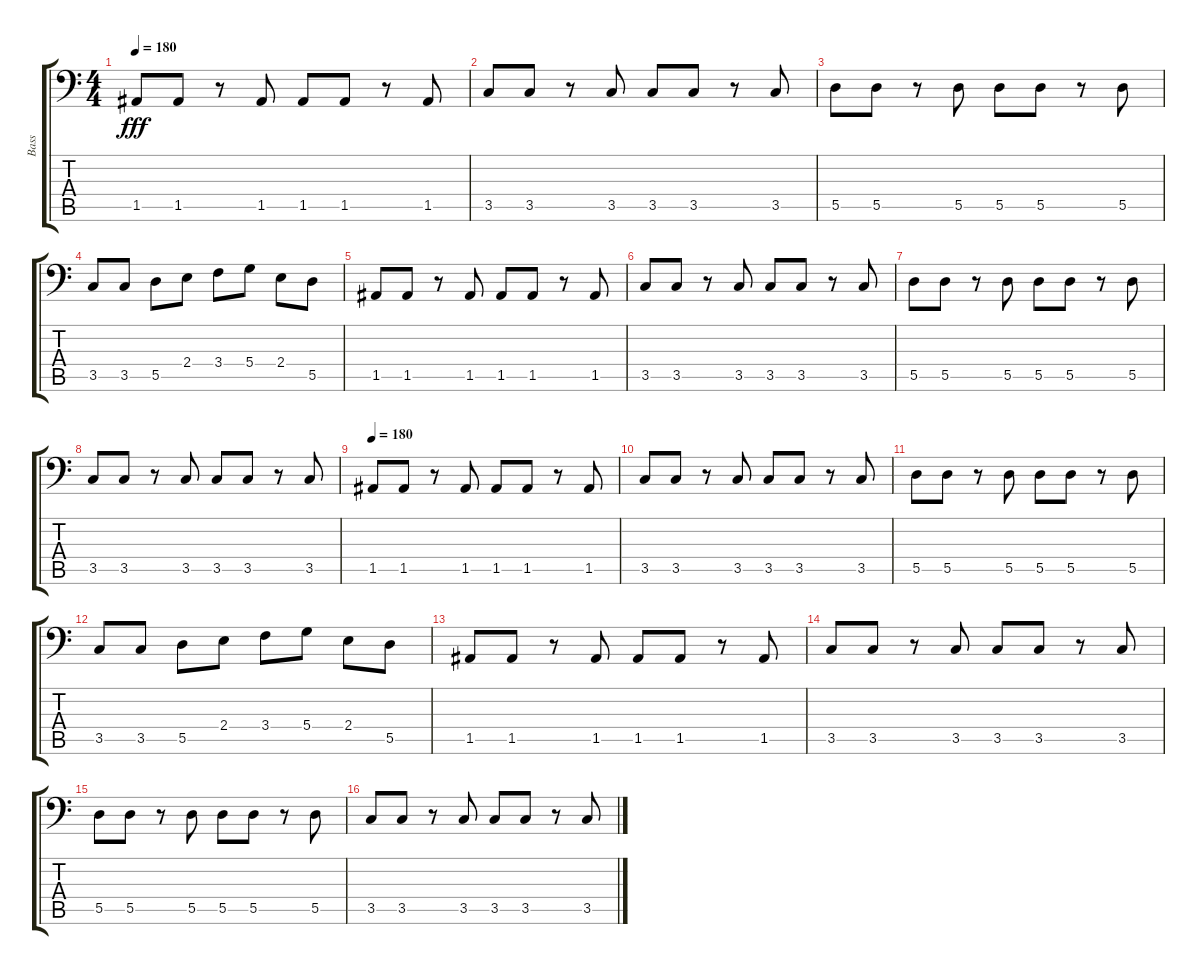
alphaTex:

\track ("Bass" "Bass") {instrument electricbassfinger}
\staff {score tabs}
\tuning (E3 B2 G2 D2 A1 E1) {hide}
\ts (4 4)
\tempo 180
\clef f4
\ks c
1.5.8{dy fff} 1.5.8 r.8 1.5.8 1.5.8 1.5.8 r.8 1.5.8 |
3.5.8 3.5.8 r.8 3.5.8 3.5.8 3.5.8 r.8 3.5.8 |
5.5.8 5.5.8 r.8 5.5.8 5.5.8 5.5.8 r.8 5.5.8 |
3.5.8 3.5.8 5.5.8 2.4.8 3.4.8 5.4.8 2.4.8 5.5.8 |
1.5.8 1.5.8 r.8 1.5.8 1.5.8 1.5.8 r.8 1.5.8 |
3.5.8 3.5.8 r.8 3.5.8 3.5.8 3.5.8 r.8 3.5.8 |
5.5.8 5.5.8 r.8 5.5.8 5.5.8 5.5.8 r.8 5.5.8 |
3.5.8 3.5.8 r.8 3.5.8 3.5.8 3.5.8 r.8 3.5.8 |
\tempo 180
1.5.8 1.5.8 r.8 1.5.8 1.5.8 1.5.8 r.8 1.5.8 |
3.5.8 3.5.8 r.8 3.5.8 3.5.8 3.5.8 r.8 3.5.8 |
5.5.8 5.5.8 r.8 5.5.8 5.5.8 5.5.8 r.8 5.5.8 |
3.5.8 3.5.8 5.5.8 2.4.8 3.4.8 5.4.8 2.4.8 5.5.8 |
1.5.8 1.5.8 r.8 1.5.8 1.5.8 1.5.8 r.8 1.5.8 |
3.5.8 3.5.8 r.8 3.5.8 3.5.8 3.5.8 r.8 3.5.8 |
5.5.8 5.5.8 r.8 5.5.8 5.5.8 5.5.8 r.8 5.5.8 |
3.5.8 3.5.8 r.8 3.5.8 3.5.8 3.5.8 r.8 3.5.8
